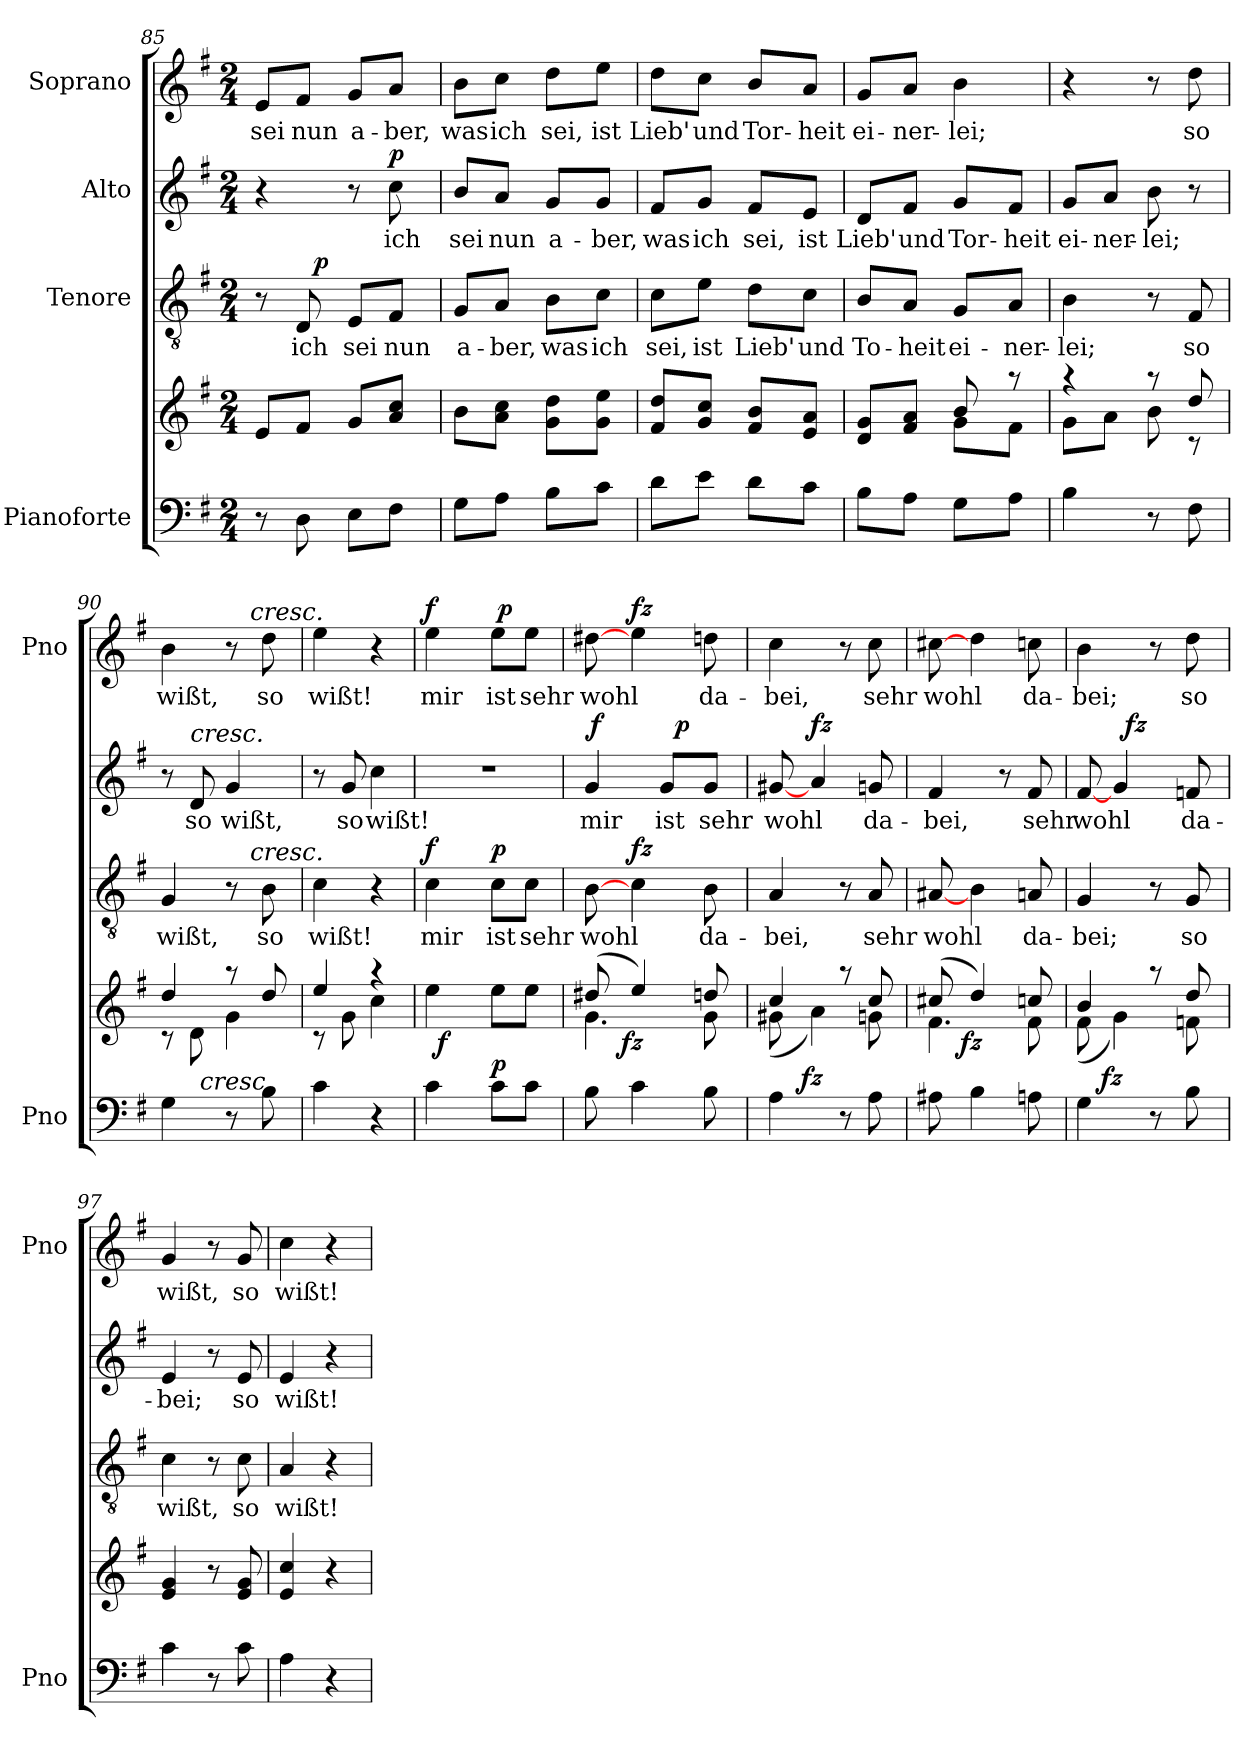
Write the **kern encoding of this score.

**kern	**kern	**dynam	**kern	**text	**dynam	**kern	**text	**dynam	**kern	**text	**dynam
*part4	*part4	*part4	*part3	*part3	*part3	*part2	*part2	*part2	*part1	*part1	*part1
*staff5	*staff4	*staff4/5	*staff3	*staff3	*staff3	*staff2	*staff2	*staff2	*staff1	*staff1	*staff1
*I"Pianoforte	*	*	*I"Tenore	*	*	*I"Alto	*	*	*I"Soprano	*	*
*I'Pno	*	*	*	*	*	*	*	*	*I'Pno	*	*
!!LO:LB:g=z
*clefF4	*clefG2	*	*clefGv2	*	*	*clefG2	*	*	*clefG2	*	*
*k[f#]	*k[f#]	*	*k[f#]	*	*	*k[f#]	*	*	*k[f#]	*	*
*G:	*G:	*	*G:	*	*	*G:	*	*	*G:	*	*
*M2/4	*M2/4	*	*M2/4	*	*	*M2/4	*	*	*M2/4	*	*
=85	=85	=85	=85	=85	=85	=85	=85	=85	=85	=85	=85
*	*	*	*^	*	*	*	*	*	*	*	*
8r	8e/L	.	8r	8ryy	.	.	4r	.	.	8e/L	sei	.
8D\	8f#/J	.	8D/	32ryy	ich	.	.	.	.	8f#/J	nun	.
!	!	!	!	!	!	!LO:DY:a	!	!	!	!	!	!
.	.	.	.	4ryy	.	p	.	.	.	.	.	.
8E\L	8g/L	.	8E/L	.	sei	.	8r	.	.	8g/L	a-	.
!	!	!	!	!	!	!	!	!	!LO:DY:a	!	!	!
8F#\J	8a/ 8cc/J	.	8F#/J	.	nun	.	8cc\	ich	p	8a/J	-ber,	.
.	.	.	.	16.ryy	.	.	.	.	.	.	.	.
*	*	*	*v	*v	*	*	*	*	*	*	*	*
=86	=86	=86	=86	=86	=86	=86	=86	=86	=86	=86	=86
8G\L	8b\L	.	8G/L	a-	.	8b/L	sei	.	8b\L	was	.
8A\J	8a\ 8cc\J	.	8A/J	-ber,	.	8a/J	nun	.	8cc\J	ich	.
8B\L	8g\ 8dd\L	.	8B\L	was	.	8g/L	a-	.	8dd\L	sei,	.
8c\J	8g\ 8ee\J	.	8c\J	ich	.	8g/J	-ber,	.	8ee\J	ist	.
=87	=87	=87	=87	=87	=87	=87	=87	=87	=87	=87	=87
8d\L	8f#/ 8dd/L	.	8c\L	sei,	.	8f#/L	was	.	8dd\L	Lieb'	.
8e\J	8g/ 8cc/J	.	8e\J	ist	.	8g/J	ich	.	8cc\J	und	.
8d\L	8f#/ 8b/L	.	8d\L	Lieb'	.	8f#/L	sei,	.	8b/L	Tor-	.
8c\J	8e/ 8a/J	.	8c\J	und	.	8e/J	ist	.	8a/J	-heit	.
=88	=88	=88	=88	=88	=88	=88	=88	=88	=88	=88	=88
*	*^	*	*	*	*	*	*	*	*	*	*
8B\L	8d/ 8g/L	4ryy	.	8B/L	To-	.	8d/L	Lieb'	.	8g/L	ei-	.
8A\J	8f#/ 8a/J	.	.	8A/J	-heit	.	8f#/J	und	.	8a/J	-ner-	.
8G\L	8b/	8g\L	.	8G/L	ei-	.	8g/L	Tor-	.	4b\	-lei;	.
8A\J	8raa	8f#\J	.	8A/J	-ner-	.	8f#/J	-heit	.	.	.	.
=89	=89	=89	=89	=89	=89	=89	=89	=89	=89	=89	=89	=89
4B\	4raa	8g\L	.	4B\	-lei;	.	8g/L	ei-	.	4r	.	.
.	.	8a\J	.	.	.	.	8a/J	-ner-	.	.	.	.
8r	8raa	8b\	.	8r	.	.	8b\	-lei;	.	8r	.	.
8F#\	8dd/	8rc	.	8F#/	so	.	8r	.	.	8dd\	so	.
=90	=90	=90	=90	=90	=90	=90	=90	=90	=90	=90	=90	=90
*^	*	*	*	*^	*	*	*	*	*	*^	*	*
4G\	12..ryy	4dd/	8rc	.	4G/	4ryy	wißt,	.	8r	.	.	4b\	4ryy	wißt,	.
!	!	!	!	!	!	!	!	!	!LO:TX:a:i:t=cresc.	!	!	!	!	!	!
.	.	.	8d\	.	.	.	.	.	8d/	so	.	.	.	.	.
!	!LO:TX:a:i:t=cresc.	!	!	!	!	!	!	!	!	!	!	!	!	!	!
.	3ryy	.	.	.	.	.	.	.	.	.	.	.	.	.	.
8r	.	8raa	4g\	.	8r	16.ryy	.	.	4g/	wißt,	.	8r	16.ryy	.	.
!	!	!	!	!	!	!	!	!	!	!	!	!	!LO:TX:a:i:t=cresc.	!	!
!	!	!	!	!	!	!LO:TX:a:i:t=cresc.	!	!	!	!	!	!	!	!	!
.	.	.	.	.	.	8ryy	.	.	.	.	.	.	8ryy	.	.
8B\	.	8dd/	.	.	8B\	.	so	.	.	.	.	8dd\	.	so	.
.	.	.	.	.	.	32ryy	.	.	.	.	.	.	32ryy	.	.
.	48ryy	.	.	.	.	.	.	.	.	.	.	.	.	.	.
*v	*v	*	*	*	*v	*v	*	*	*	*	*	*v	*v	*	*
=91	=91	=91	=91	=91	=91	=91	=91	=91	=91	=91	=91	=91
4c\	4ee/	8rc	.	4c\	wißt!	.	8r	.	.	4ee\	wißt!	.
.	.	8g\	.	.	.	.	8g/	so	.	.	.	.
4r	4raa	4cc\	.	4r	.	.	4cc\	wißt!	.	4r	.	.
!!LO:PB:g=z
=92	=92	=92	=92	=92	=92	=92	=92	=92	=92	=92	=92	=92
!	!	!	!	!	!	!LO:DY:a	!LO:N:vis=1	!	!	!	!	!LO:DY:a
*	*	*	*	*	*	*	*	*	*	*^	*	*
4c\	4ee\	32ryy	.	4c\	mir	f	2r	.	.	4ee\	6ryy	mir	f
!	!	!	!LO:DY:b	!	!	!	!	!	!	!	!	!	!
.	.	4...ryy	f	.	.	.	.	.	.	.	.	.	.
.	.	.	.	.	.	.	.	.	.	.	12ryy	.	.
!	!	!	!LO:DY:a=2	!	!	!LO:DY:a	!	!	!	!	!	!	!
8c\L	8ee\L	.	p	8c\L	ist	p	.	.	.	8ee\L	96ryy	ist	.
!	!	!	!	!	!	!	!	!	!	!	!	!	!LO:DY:a
.	.	.	.	.	.	.	.	.	.	.	6ryy	.	p
8c\J	8ee\J	.	.	8c\J	sehr	.	.	.	.	8ee\J	.	sehr	.
.	.	.	.	.	.	.	.	.	.	.	24..ryy	.	.
*	*	*	*	*	*	*	*	*	*	*v	*v	*	*
=93	=93	=93	=93	=93	=93	=93	=93	=93	=93	=93	=93	=93
*	*	*^	*	*	*	*	*^	*	*	*	*	*
*	*	*	*	*	*	*	*	*	*^	*	*	*	*	*
8B\	(8dd#X/	4.g\	12ryy	.	[8B\	wohl	.	4g/	96ryy	6..ryy	mir	.	[8dd#X\	wohl	.
!	!	!	!	!	!	!	!	!	!	!	!	!LO:DY:a	!	!	!
.	.	.	.	.	.	.	.	.	3ryy	.	.	f	.	.	.
.	.	.	48ryy	.	.	.	.	.	.	.	.	.	.	.	.
!	!	!	!	!LO:DY:b	!	!	!	!	!	!	!	!	!	!	!
.	.	.	3ryy	fz	.	.	.	.	.	.	.	.	.	.	.
!	!	!	!	!	!	!	!LO:DY:a	!	!	!	!	!	!	!	!LO:DY:a
4c\	4ee/)	.	.	.	4c\	.	fz	.	.	.	.	.	4ee\	.	fz
.	.	.	.	.	.	.	.	8g/L	.	.	ist	.	.	.	.
!	!	!	!	!	!	!	!	!	!	!	!	!LO:DY:a	!	!	!
.	.	.	.	.	.	.	.	.	.	6ryy	.	p	.	.	.
.	.	.	.	.	.	.	.	.	12...ryy	.	.	.	.	.	.
8B\	8ddn/	8g\	.	.	8B\	da-	.	8g/J	.	.	sehr	.	8ddn\	da-	.
.	.	.	24.ryy	.	.	.	.	.	.	.	.	.	.	.	.
.	.	.	.	.	.	.	.	.	.	24ryy	.	.	.	.	.
*	*	*v	*v	*	*	*	*	*v	*v	*v	*	*	*	*	*
=94	=94	=94	=94	=94	=94	=94	=94	=94	=94	=94	=94	=94
*^	*	*	*	*	*	*	*	*	*	*	*	*
4A\	12ryy	4cc/	(8g#X\	.	4A/	-bei,	.	[8g#X/	wohl	.	4cc\	-bei,	.
.	48ryy	.	.	.	.	.	.	.	.	.	.	.	.
!	!	!	!	!LO:DY:a=2	!	!	!	!	!	!	!	!	!
.	3ryy	.	.	fz	.	.	.	.	.	.	.	.	.
!	!	!	!	!	!	!	!	!	!	!LO:DY:a	!	!	!
.	.	.	4a\)	.	.	.	.	4a/	.	fz	.	.	.
8r	.	8raa	.	.	8r	.	.	.	.	.	8r	.	.
8A\	.	8cc/	8gn\	.	8A/	sehr	.	8gn/	da-	.	8cc\	sehr	.
.	24.ryy	.	.	.	.	.	.	.	.	.	.	.	.
*v	*v	*	*	*	*	*	*	*	*	*	*	*	*
=95	=95	=95	=95	=95	=95	=95	=95	=95	=95	=95	=95	=95
*	*	*^	*	*	*	*	*	*	*	*	*	*
8A#X\	(8cc#X/	4.f#\	12ryy	.	[8A#X/	wohl	.	4f#/	-bei,	.	[8cc#X\	wohl	.
.	.	.	48ryy	.	.	.	.	.	.	.	.	.	.
!	!	!	!	!LO:DY:b	!	!	!	!	!	!	!	!	!
.	.	.	3ryy	fz	.	.	.	.	.	.	.	.	.
4B\	4dd/)	.	.	.	4B\	.	.	.	.	.	4dd\	.	.
.	.	.	.	.	.	.	.	8r	.	.	.	.	.
8An\	8ccn/	8f#\	.	.	8An/	da-	.	8f#/	sehr	.	8ccn\	da-	.
.	.	.	24.ryy	.	.	.	.	.	.	.	.	.	.
*	*	*v	*v	*	*	*	*	*	*	*	*	*	*
=96	=96	=96	=96	=96	=96	=96	=96	=96	=96	=96	=96	=96
*^	*	*	*	*	*	*	*^	*	*	*	*	*
4G\	16.ryy	4b/	(8f#\	.	4G/	-bei;	.	[8f#/	8ryy	wohl	.	4b\	-bei;	.
!	!	!	!	!LO:DY:a=2	!	!	!	!	!	!	!	!	!	!
.	4ryy	.	.	fz	.	.	.	.	.	.	.	.	.	.
.	.	.	4g\)	.	.	.	.	4g/	32ryy	.	.	.	.	.
!	!	!	!	!	!	!	!	!	!	!	!LO:DY:a	!	!	!
.	.	.	.	.	.	.	.	.	4ryy	.	fz	.	.	.
8r	.	8raa	.	.	8r	.	.	.	.	.	.	8r	.	.
.	8ryy	.	.	.	.	.	.	.	.	.	.	.	.	.
8B\	.	8dd/	8fn\	.	8G/	so	.	8fn/	.	da-	.	8dd\	so	.
.	.	.	.	.	.	.	.	.	16.ryy	.	.	.	.	.
.	32ryy	.	.	.	.	.	.	.	.	.	.	.	.	.
*v	*v	*	*	*	*	*	*	*v	*v	*	*	*	*	*
*	*v	*v	*	*	*	*	*	*	*	*	*	*
=97	=97	=97	=97	=97	=97	=97	=97	=97	=97	=97	=97
4c\	4e/ 4g/	.	4c\	wißt,	.	4e/	-bei;	.	4g/	wißt,	.
8r	8r	.	8r	.	.	8r	.	.	8r	.	.
8c\	8e/ 8g/	.	8c\	so	.	8e/	so	.	8g/	so	.
=98	=98	=98	=98	=98	=98	=98	=98	=98	=98	=98	=98
4A\	4e/ 4cc/	.	4A/	wißt!	.	4e/	wißt!	.	4cc\	wißt!	.
4r	4r	.	4r	.	.	4r	.	.	4r	.	.
=	=	=	=	=	=	=	=	=	=	=	=
*-	*-	*-	*-	*-	*-	*-	*-	*-	*-	*-	*-
